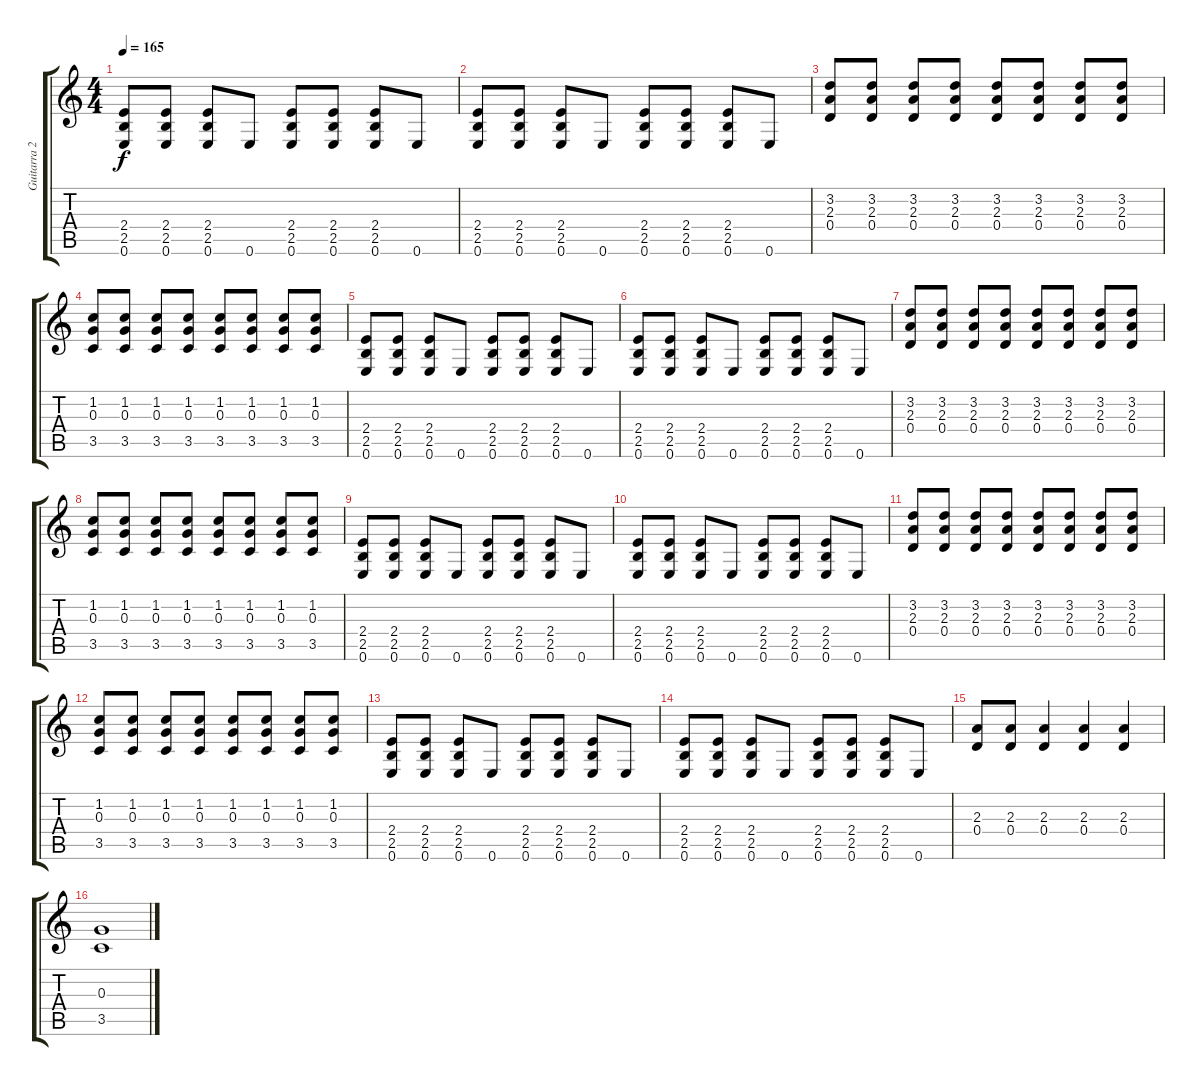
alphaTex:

\track ("Guitarra 2 ( Ritmica )" "Guitarra 2") {instrument overdrivenguitar}
\staff {score tabs}
\tuning (E4 B3 G3 D3 A2 E2) {hide}
\ts (4 4)
\tempo 165
\clef g2
\ks c
(2.4 2.5 0.6).8{dy f} (2.4 2.5 0.6).8 (2.4 2.5 0.6).8 0.6.8 (2.4 2.5 0.6).8 (2.4 2.5 0.6).8 (2.4 2.5 0.6).8 0.6.8 |
(2.4 2.5 0.6).8 (2.4 2.5 0.6).8 (2.4 2.5 0.6).8 0.6.8 (2.4 2.5 0.6).8 (2.4 2.5 0.6).8 (2.4 2.5 0.6).8 0.6.8 |
(3.2 2.3 0.4).8 (3.2 2.3 0.4).8 (3.2 2.3 0.4).8 (3.2 2.3 0.4).8 (3.2 2.3 0.4).8 (3.2 2.3 0.4).8 (3.2 2.3 0.4).8 (3.2 2.3 0.4).8 |
(1.2 0.3 3.5).8 (1.2 0.3 3.5).8 (1.2 0.3 3.5).8 (1.2 0.3 3.5).8 (1.2 0.3 3.5).8 (1.2 0.3 3.5).8 (1.2 0.3 3.5).8 (1.2 0.3 3.5).8 |
(2.4 2.5 0.6).8 (2.4 2.5 0.6).8 (2.4 2.5 0.6).8 0.6.8 (2.4 2.5 0.6).8 (2.4 2.5 0.6).8 (2.4 2.5 0.6).8 0.6.8 |
(2.4 2.5 0.6).8 (2.4 2.5 0.6).8 (2.4 2.5 0.6).8 0.6.8 (2.4 2.5 0.6).8 (2.4 2.5 0.6).8 (2.4 2.5 0.6).8 0.6.8 |
(3.2 2.3 0.4).8 (3.2 2.3 0.4).8 (3.2 2.3 0.4).8 (3.2 2.3 0.4).8 (3.2 2.3 0.4).8 (3.2 2.3 0.4).8 (3.2 2.3 0.4).8 (3.2 2.3 0.4).8 |
(1.2 0.3 3.5).8 (1.2 0.3 3.5).8 (1.2 0.3 3.5).8 (1.2 0.3 3.5).8 (1.2 0.3 3.5).8 (1.2 0.3 3.5).8 (1.2 0.3 3.5).8 (1.2 0.3 3.5).8 |
(2.4 2.5 0.6).8 (2.4 2.5 0.6).8 (2.4 2.5 0.6).8 0.6.8 (2.4 2.5 0.6).8 (2.4 2.5 0.6).8 (2.4 2.5 0.6).8 0.6.8 |
(2.4 2.5 0.6).8 (2.4 2.5 0.6).8 (2.4 2.5 0.6).8 0.6.8 (2.4 2.5 0.6).8 (2.4 2.5 0.6).8 (2.4 2.5 0.6).8 0.6.8 |
(3.2 2.3 0.4).8 (3.2 2.3 0.4).8 (3.2 2.3 0.4).8 (3.2 2.3 0.4).8 (3.2 2.3 0.4).8 (3.2 2.3 0.4).8 (3.2 2.3 0.4).8 (3.2 2.3 0.4).8 |
(1.2 0.3 3.5).8 (1.2 0.3 3.5).8 (1.2 0.3 3.5).8 (1.2 0.3 3.5).8 (1.2 0.3 3.5).8 (1.2 0.3 3.5).8 (1.2 0.3 3.5).8 (1.2 0.3 3.5).8 |
(2.4 2.5 0.6).8 (2.4 2.5 0.6).8 (2.4 2.5 0.6).8 0.6.8 (2.4 2.5 0.6).8 (2.4 2.5 0.6).8 (2.4 2.5 0.6).8 0.6.8 |
(2.4 2.5 0.6).8 (2.4 2.5 0.6).8 (2.4 2.5 0.6).8 0.6.8 (2.4 2.5 0.6).8 (2.4 2.5 0.6).8 (2.4 2.5 0.6).8 0.6.8 |
(2.3 0.4).8 (2.3 0.4).8 (2.3 0.4).4 (2.3 0.4).4 (2.3 0.4).4 |
(0.3 3.5).1
